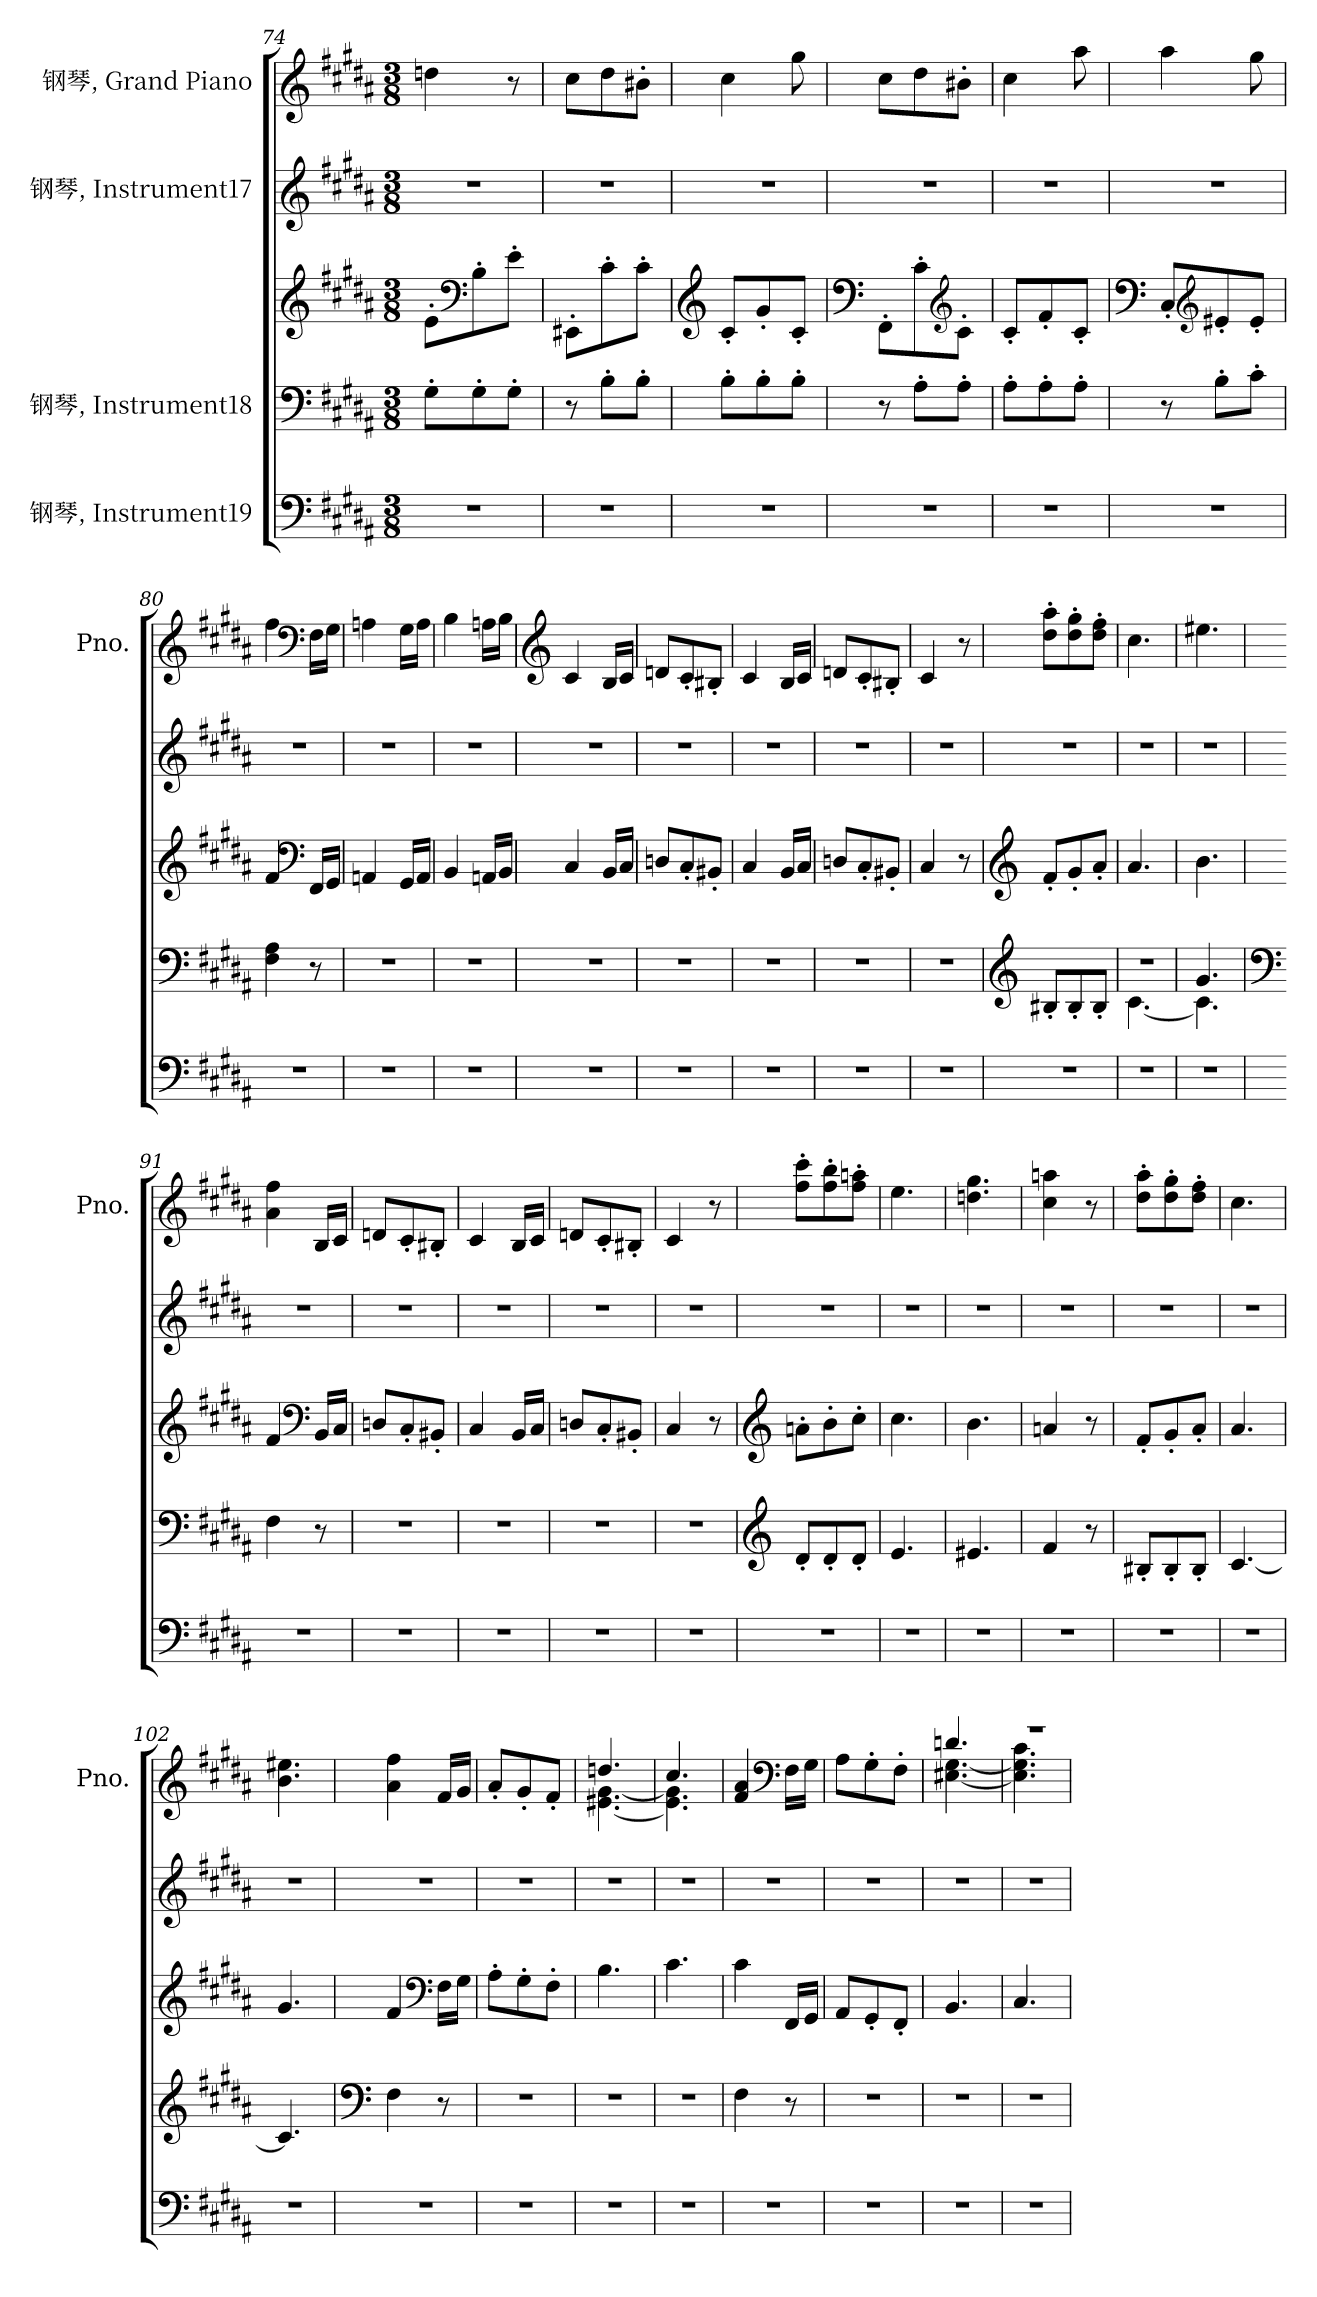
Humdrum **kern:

**kern	**kern	**kern	**kern	**kern
*part4	*part3	*part3	*part2	*part1
*staff5	*staff4	*staff3	*staff2	*staff1
*I"钢琴, Instrument19	*I"钢琴, Instrument18	*	*I"钢琴, Instrument17	*I"钢琴, Grand Piano
*	*	*	*	*I'Pno.
*clefF4	*clefF4	*clefG2	*clefG2	*clefG2
*k[f#c#g#d#a#]	*k[f#c#g#d#a#]	*k[f#c#g#d#a#]	*k[f#c#g#d#a#]	*k[f#c#g#d#a#]
*M3/8	*M3/8	*M3/8	*M3/8	*M3/8
=74	=74	=74	=74	=74
4.r	8G#'\L	8e'\L	4.r	4ddn\
*	*	*clefF4	*	*
.	8G#'\	8B'\	.	.
.	8G#'\J	8e'\J	.	8r
=75	=75	=75	=75	=75
4.r	8r	8EE#X'\L	4.r	8cc#\L
.	8B'\L	8c#'\	.	8dd#\
.	8B'\J	8c#'\J	.	8b#X'\J
!!LO:PB:g=z
=76	=76	=76	=76	=76
*	*	*clefG2	*	*
4.r	8B'\L	8c#'/L	4.r	4cc#\
.	8B'\	8g#'/	.	.
.	8B'\J	8c#'/J	.	8gg#\
=77	=77	=77	=77	=77
*	*	*clefF4	*	*
4.r	8r	8FF#'\L	4.r	8cc#\L
.	8A#'\L	8c#'\	.	8dd#\
*	*	*clefG2	*	*
.	8A#'\J	8c#'\J	.	8b#X'\J
=78	=78	=78	=78	=78
4.r	8A#'\L	8c#'/L	4.r	4cc#\
.	8A#'\	8f#'/	.	.
.	8A#'\J	8c#'/J	.	8aa#\
=79	=79	=79	=79	=79
*	*	*clefF4	*	*
4.r	8r	8C#'/L	4.r	4aa#\
*	*	*clefG2	*	*
.	8B'\L	8e#X'/	.	.
.	8c#'\J	8e#'/J	.	8gg#\
=80	=80	=80	=80	=80
4.r	4F#\ 4A#\	4f#/	4.r	4ff#\
*	*	*clefF4	*	*clefF4
.	8r	16FF#/LL	.	16F#\LL
.	.	16GG#/JJ	.	16G#\JJ
=81	=81	=81	=81	=81
4.r	4.r	4AAn/	4.r	4An\
.	.	16GG#/LL	.	16G#\LL
.	.	16AA/JJ	.	16A\JJ
=82	=82	=82	=82	=82
4.r	4.r	4BB/	4.r	4B\
.	.	16AAn/LL	.	16An\LL
.	.	16BB/JJ	.	16B\JJ
!!LO:LB:g=z
=83	=83	=83	=83	=83
*	*	*	*	*clefG2
4.r	4.r	4C#/	4.r	4c#/
.	.	16BB/LL	.	16B/LL
.	.	16C#/JJ	.	16c#/JJ
=84	=84	=84	=84	=84
4.r	4.r	8Dn/L	4.r	8dn/L
.	.	8C#'/	.	8c#'/
.	.	8BB#X'/J	.	8B#X'/J
=85	=85	=85	=85	=85
4.r	4.r	4C#/	4.r	4c#/
.	.	16BB/LL	.	16B/LL
.	.	16C#/JJ	.	16c#/JJ
=86	=86	=86	=86	=86
4.r	4.r	8Dn/L	4.r	8dn/L
.	.	8C#'/	.	8c#'/
.	.	8BB#X'/J	.	8B#X'/J
=87	=87	=87	=87	=87
4.r	4.r	4C#/	4.r	4c#/
.	.	8r	.	8r
=88	=88	=88	=88	=88
*	*clefG2	*clefG2	*	*
4.r	8B#X'/L	8f#'/L	4.r	8dd#\' 8aa#\'L
.	8B#'/	8g#'/	.	8dd#\' 8gg#\'
.	8B#'/J	8a#'/J	.	8dd#\' 8ff#\'J
=89	=89	=89	=89	=89
*	*^	*	*	*
4.r	4.r	[4.c#\	4.a#/	4.r	4.cc#\
=90	=90	=90	=90	=90	=90
4.r	4.g#/	4.c#\]	4.b\	4.r	4.ee#X\
*	*v	*v	*	*	*
!!LO:PB:g=z
=91	=91	=91	=91	=91
*	*clefF4	*	*	*
4.r	4F#\	4f#/	4.r	4a#\ 4ff#\
*	*	*clefF4	*	*
.	8r	16BB/LL	.	16B/LL
.	.	16C#/JJ	.	16c#/JJ
=92	=92	=92	=92	=92
4.r	4.r	8Dn/L	4.r	8dn/L
.	.	8C#'/	.	8c#'/
.	.	8BB#X'/J	.	8B#X'/J
=93	=93	=93	=93	=93
4.r	4.r	4C#/	4.r	4c#/
.	.	16BB/LL	.	16B/LL
.	.	16C#/JJ	.	16c#/JJ
=94	=94	=94	=94	=94
4.r	4.r	8Dn/L	4.r	8dn/L
.	.	8C#'/	.	8c#'/
.	.	8BB#X'/J	.	8B#X'/J
=95	=95	=95	=95	=95
4.r	4.r	4C#/	4.r	4c#/
.	.	8r	.	8r
=96	=96	=96	=96	=96
*	*clefG2	*clefG2	*	*
4.r	8d#'/L	8an'\L	4.r	8ff#\' 8ccc#\'L
.	8d#'/	8b'\	.	8ff#\' 8bb\'
.	8d#'/J	8cc#'\J	.	8ff#\' 8aan\'J
=97	=97	=97	=97	=97
4.r	4.e/	4.cc#\	4.r	4.ee\
=98	=98	=98	=98	=98
4.r	4.e#X/	4.b\	4.r	4.ddn\ 4.gg#\
!!LO:LB:g=z
=99	=99	=99	=99	=99
4.r	4f#/	4an/	4.r	4cc#\ 4aan\
.	8r	8r	.	8r
=100	=100	=100	=100	=100
4.r	8B#X'/L	8f#'/L	4.r	8dd#\' 8aa#\'L
.	8B#'/	8g#'/	.	8dd#\' 8gg#\'
.	8B#'/J	8a#'/J	.	8dd#\' 8ff#\'J
=101	=101	=101	=101	=101
4.r	[4.c#/	4.a#/	4.r	4.cc#\
=102	=102	=102	=102	=102
4.r	4.c#/]	4.g#/	4.r	4.b\ 4.ee#X\
=103	=103	=103	=103	=103
*	*clefF4	*	*	*
4.r	4F#\	4f#/	4.r	4a#\ 4ff#\
*	*	*clefF4	*	*
.	8r	16F#\LL	.	16f#/LL
.	.	16G#\JJ	.	16g#/JJ
=104	=104	=104	=104	=104
4.r	4.r	8A#'\L	4.r	8a#'/L
.	.	8G#'\	.	8g#'/
.	.	8F#'\J	.	8f#'/J
=105	=105	=105	=105	=105
*	*	*	*	*^
4.r	4.r	4.B\	4.r	4.ddn/	[4.e#X\ [4.g#\
=106	=106	=106	=106	=106	=106
4.r	4.r	4.c#\	4.r	4.cc#/	4.e#\] 4.g#\]
*	*	*	*	*v	*v
=107	=107	=107	=107	=107
4.r	4F#\	4c#\	4.r	4f#/ 4a#/
*	*	*	*	*clefF4
.	8r	16FF#/LL	.	16F#\LL
.	.	16GG#/JJ	.	16G#\JJ
!!LO:PB:g=z
=108	=108	=108	=108	=108
4.r	4.r	8AA#/L	4.r	8A#\L
.	.	8GG#'/	.	8G#'\
.	.	8FF#'/J	.	8F#'\J
=109	=109	=109	=109	=109
*	*	*	*	*^
4.r	4.r	4.BB/	4.r	4.dn/	[4.E#X\ [4.G#\
=110	=110	=110	=110	=110	=110
4.r	4.r	4.C#/	4.r	4.r	4.E#\] 4.G#\] 4.c#\
*	*	*	*	*v	*v
=	=	=	=	=
*-	*-	*-	*-	*-
